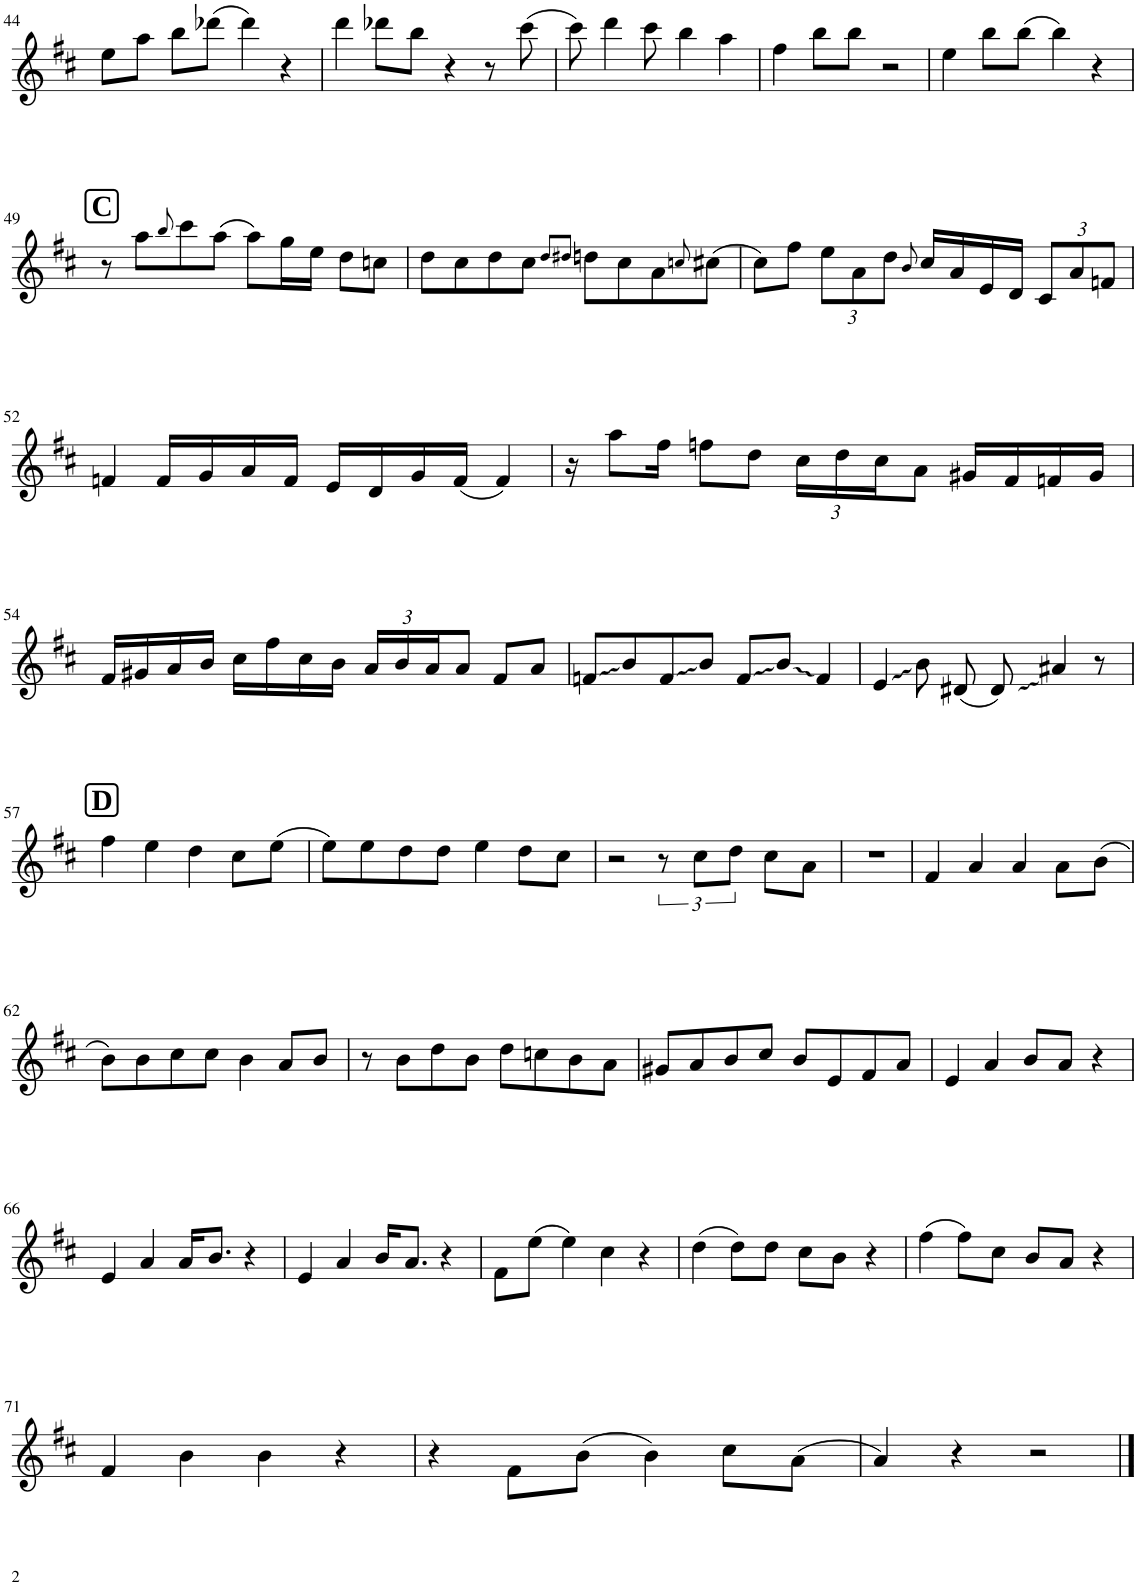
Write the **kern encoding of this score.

**kern
*part1
*staff1
*I"BaccidentalFlat Clarinet
*I'Cl
!!LO:PB:g=z
*clefG2
*Trd1c2
*k[f#c#]
*M4/4
=44
8ee\L
8aa\J
8bb\L
(8ddd-X\J
4ddd-\)
4r
=45
4ddd\
8ddd-X\L
8bb\J
4r
8r
(8ccc#\
=46
8ccc#\)
4ddd\
8ccc#\
4bb\
4aa\
=47
4ff#\
8bb\L
8bb\J
2r
=48
4ee\
8bb\L
(8bb\J
4bb\)
4r
!!LO:LB:g=z
=49
!LO:TX:a:B:t=C
8r
8aa\L
8qbb/
8ccc#\
(8aa\J
8aa\L)
16gg\L
16ee\JJ
8dd\L
8ccn\J
=50
8dd\L
8cc#\
8dd\
8cc#\J
8qdd/L
8qdd#X/J
8ddn\L
8cc#\
8a\
8qccn/
(8cc#X\J
=51
8cc#\L)
8ff#\J
*Xbrackettup
12ee\L
12a\
12dd\J
8qb/
16cc#/LL
16a/
16e/
16d/JJ
12c#/L
12a/
12fn/J
!!LO:LB:g=z
=52
4fn/
16f/LL
16g/
16a/
16f/JJ
16e/LL
16d/
16g/
(16f/JJ
4f/)
=53
16r
8aa\L
16ff#\Jk
8ffn\L
8dd\J
24cc#\LL
24dd\
24cc#\J
8a\J
16g#X/LL
16f#/
16fn/
16g#/JJ
!!LO:LB:g=z
=54
16f#/LL
16g#X/
16a/
16b/JJ
16cc#\LL
16ff#\
16cc#\
16b\JJ
24a/LL
24b/
24a/J
8a/J
8f#/L
8a/J
=55
8fn/L
8b/
8f/
8b/J
8f/L
8b/J
4f/
=56
4e/
8b\
(8d#X/
8d#/)
4a#X/
8r
!!LO:LB:g=z
=57
!LO:TX:a:B:t=D
4ff#\
4ee\
4dd\
8cc#\L
(8ee\J
=58
8ee\L)
8ee\
8dd\
8dd\J
4ee\
8dd\L
8cc#\J
=59
2r
*brackettup
12r
12cc#\L
12dd\J
8cc#\L
8a\J
=60
1r
=61
4f#/
4a/
4a/
8a\L
(8b\J
!!LO:LB:g=z
=62
8b\L)
8b\
8cc#\
8cc#\J
4b\
8a/L
8b/J
=63
8r
8b\L
8dd\
8b\J
8dd\L
8ccn\
8b\
8a\J
=64
8g#X/L
8a/
8b/
8cc#/J
8b/L
8e/
8f#/
8a/J
=65
4e/
4a/
8b/L
8a/J
4r
!!LO:LB:g=z
=66
4e/
4a/
16a/KL
8.b/J
4r
=67
4e/
4a/
16b/KL
8.a/J
4r
=68
8f#\L
(8ee\J
4ee\)
4cc#\
4r
=69
(4dd\
8dd\L)
8dd\J
8cc#\L
8b\J
4r
=70
(4ff#\
8ff#\L)
8cc#\J
8b/L
8a/J
4r
!!LO:LB:g=z
=71
4f#/
4b\
4b\
4r
=72
4r
8f#\L
(8b\J
4b\)
8cc#\L
(8a\J
=73
4a/)
4r
2r
==
*-
